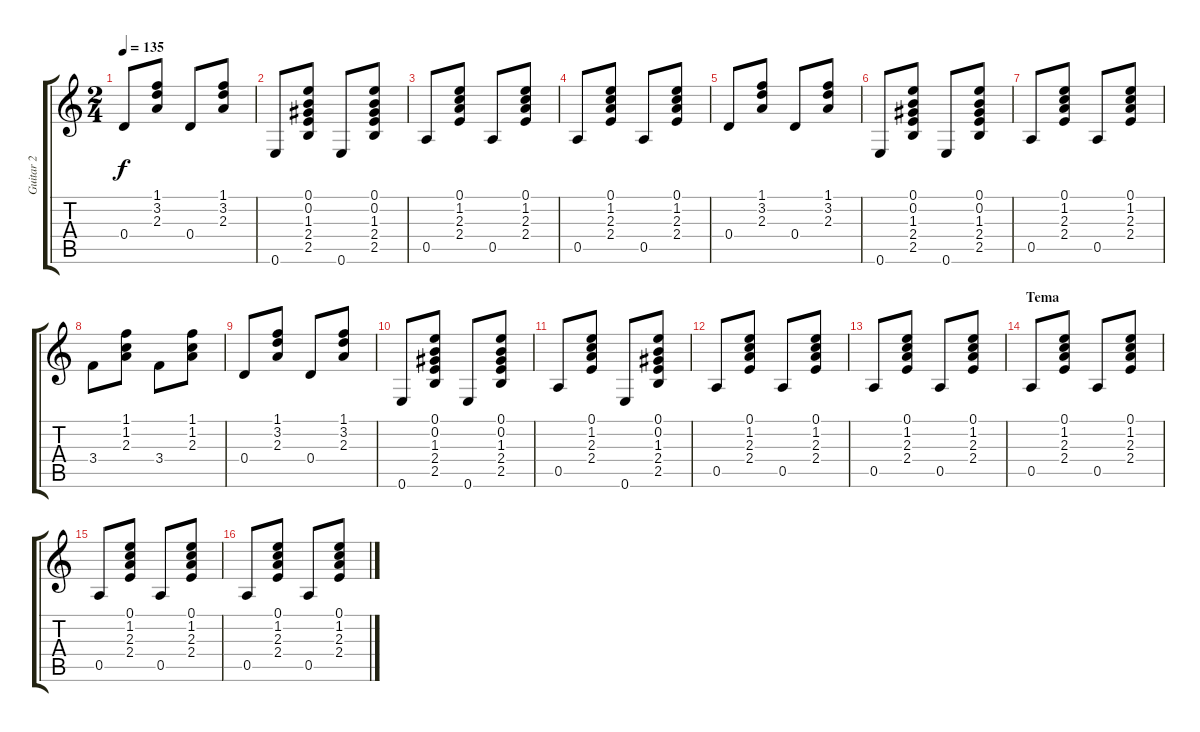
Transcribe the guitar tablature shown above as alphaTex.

\track ("Guitar 2" "Guitar 2") {instrument acousticguitarsteel}
\staff {score tabs}
\tuning (E4 B3 G3 D3 A2 E2) {hide}
\ts (2 4)
\tempo 135
\clef g2
\ks c
0.4.8{dy f} (1.1 3.2 2.3).8 0.4.8 (1.1 3.2 2.3).8 |
0.6.8 (0.1 0.2 1.3 2.4 2.5).8 0.6.8 (0.1 0.2 1.3 2.4 2.5).8 |
0.5.8 (0.1 1.2 2.3 2.4).8 0.5.8 (0.1 1.2 2.3 2.4).8 |
0.5.8 (0.1 1.2 2.3 2.4).8 0.5.8 (0.1 1.2 2.3 2.4).8 |
0.4.8 (1.1 3.2 2.3).8 0.4.8 (1.1 3.2 2.3).8 |
0.6.8 (0.1 0.2 1.3 2.4 2.5).8 0.6.8 (0.1 0.2 1.3 2.4 2.5).8 |
0.5.8 (0.1 1.2 2.3 2.4).8 0.5.8 (0.1 1.2 2.3 2.4).8 |
3.4.8 (1.1 1.2 2.3).8 3.4.8 (1.1 1.2 2.3).8 |
0.4.8 (1.1 3.2 2.3).8 0.4.8 (1.1 3.2 2.3).8 |
0.6.8 (0.1 0.2 1.3 2.4 2.5).8 0.6.8 (0.1 0.2 1.3 2.4 2.5).8 |
0.5.8 (0.1 1.2 2.3 2.4).8 0.6.8 (0.1 0.2 1.3 2.4 2.5).8 |
0.5.8 (0.1 1.2 2.3 2.4).8 0.5.8 (0.1 1.2 2.3 2.4).8 |
0.5.8 (0.1 1.2 2.3 2.4).8 0.5.8 (0.1 1.2 2.3 2.4).8 |
\section ("" "Tema")
0.5.8 (0.1 1.2 2.3 2.4).8 0.5.8 (0.1 1.2 2.3 2.4).8 |
0.5.8 (0.1 1.2 2.3 2.4).8 0.5.8 (0.1 1.2 2.3 2.4).8 |
0.5.8 (0.1 1.2 2.3 2.4).8 0.5.8 (0.1 1.2 2.3 2.4).8
